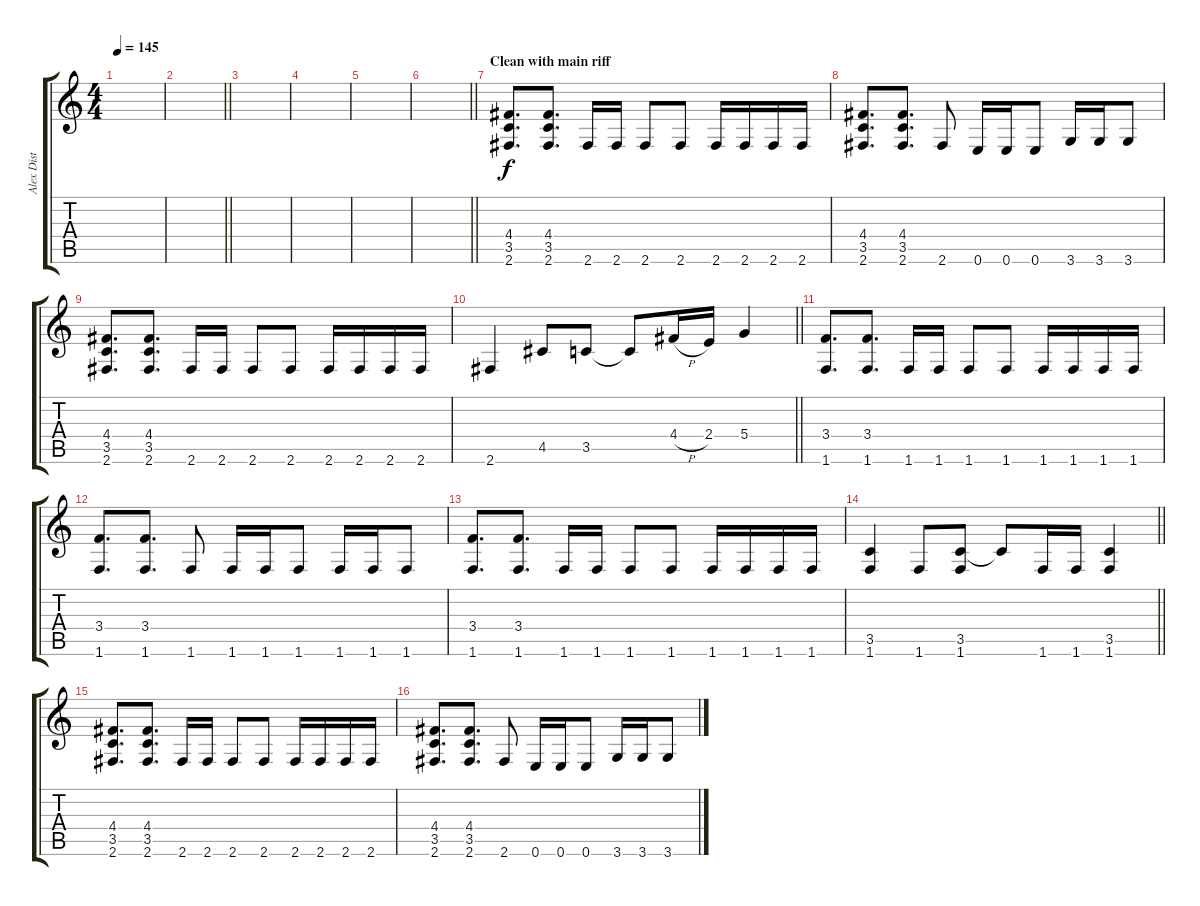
\track ("Alex Dist" "Alex Dist") {instrument distortionguitar}
\staff {score tabs}
\tuning (E4 B3 G3 D3 A2 E2) {hide}
\ts (4 4)
\tempo 145
\clef g2
\ks c
|
\barLineRight lightlight
|
|
|
|
\barLineRight lightlight
|
\section ("" "Clean with main riff")
(4.4 3.5 2.6).8{d volume 13 instrument distortionguitar} (4.4 3.5 2.6).8{d} 2.6.16 2.6.16 2.6.8 2.6.8 2.6.16 2.6.16 2.6.16 2.6.16 |
(4.4 3.5 2.6).8{d} (4.4 3.5 2.6).8{d} 2.6.8 0.6.16 0.6.16 0.6.8 3.6.16 3.6.16 3.6.8 |
(4.4 3.5 2.6).8{d} (4.4 3.5 2.6).8{d} 2.6.16 2.6.16 2.6.8 2.6.8 2.6.16 2.6.16 2.6.16 2.6.16 |
\barLineRight lightlight
2.6.4 4.5.8 3.5.8 3.5{t}.8 4.4{h}.16 2.4.16 5.4.4 |
(3.4 1.6).8{d} (3.4 1.6).8{d} 1.6.16 1.6.16 1.6.8 1.6.8 1.6.16 1.6.16 1.6.16 1.6.16 |
(3.4 1.6).8{d} (3.4 1.6).8{d} 1.6.8 1.6.16 1.6.16 1.6.8 1.6.16 1.6.16 1.6.8 |
(3.4 1.6).8{d} (3.4 1.6).8{d} 1.6.16 1.6.16 1.6.8 1.6.8 1.6.16 1.6.16 1.6.16 1.6.16 |
\barLineRight lightlight
(3.5 1.6).4 1.6.8 (3.5 1.6).8 3.5{t}.8 1.6.16 1.6.16 (3.5 1.6).4 |
(4.4 3.5 2.6).8{d volume 13 instrument distortionguitar} (4.4 3.5 2.6).8{d} 2.6.16 2.6.16 2.6.8 2.6.8 2.6.16 2.6.16 2.6.16 2.6.16 |
(4.4 3.5 2.6).8{d} (4.4 3.5 2.6).8{d} 2.6.8 0.6.16 0.6.16 0.6.8 3.6.16 3.6.16 3.6.8
